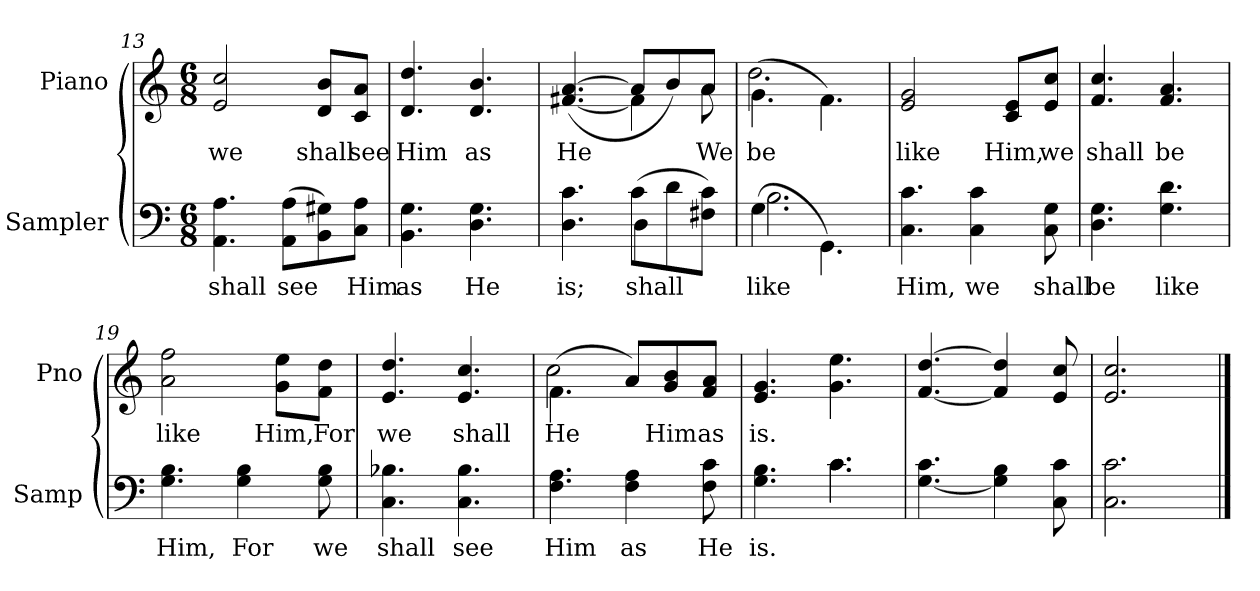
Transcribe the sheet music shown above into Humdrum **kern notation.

**kern	**text	**kern	**text
*part2	*part2	*part1	*part1
*staff2	*staff2	*staff1	*staff1
*I"Sampler	*	*I"Piano	*
*I'Samp	*	*I'Pno	*
*clefF4	*	*clefG2	*
*M6/8	*	*M6/8	*
=13	=13	=13	=13
4.AA 4.A	shall	2e 2cc	we
(8AA\ 8A\L	see	.	.
8BB\ 8G#X\)	.	8d/ 8b/L	shall
8C\ 8A\J	Him	8c/ 8a/J	see
=14	=14	=14	=14
4.BB 4.G	as	4.d 4.dd	Him
4.D 4.G	He	4.d 4.b	as
=15	=15	=15	=15
*^	*	*^	*
4.D 4.c	4.ryy	is;	([4.f#X [4.a	4.ryy	He
(8c\L	4D	shall	8a/L]	4f#]	.
8d\	.	.	8b/)	.	.
8F#X\ 8c\J)	8ryy	.	8a/J	8a	We
=16	=16	=16	=16	=16	=16
(4.G\	2.B	like	(4.g\	2.dd	be
4.GG\)	.	.	4.f\)	.	.
*v	*v	*	*	*	*
*	*	*v	*v	*
=17	=17	=17	=17
4.C 4.c	Him,	2e 2g	like
4C 4c	we	.	.
.	.	8c/ 8e/L	Him,
8C 8G	shall	8e/ 8cc/J	we
=18	=18	=18	=18
4.D 4.G	be	4.f 4.cc	shall
4.G 4.d	like	4.f 4.a	be
=19	=19	=19	=19
4.G 4.B	Him,	2a 2ff	like
4G 4B	For	.	.
.	.	8g\ 8ee\L	Him,
8G 8B	we	8f\ 8dd\J	For
=20	=20	=20	=20
4.C 4.B-X	shall	4.e 4.dd	we
4.C 4.B-	see	4.e 4.cc	shall
=21	=21	=21	=21
*	*	*^	*
4.F 4.A	Him	(4.f\	2cc	He
4F 4A	as	8a/L)	.	.
.	.	8g/ 8b/	4ryy	Him
8F 8c	He	8f/ 8a/J	.	as
*	*	*v	*v	*
=22	=22	=22	=22
*^	*	*	*
4.G 4.B	4.ryy	is.	4.e 4.g	is.
4.c\	4.c	.	4.g 4.ee	.
*v	*v	*	*	*
=23	=23	=23	=23
[4.G 4.c	.	[4.f [4.dd	.
4G] 4B	.	4f] 4dd]	.
8C 8c	.	8e 8cc	.
=24	=24	=24	=24
2.C 2.c	.	2.e 2.cc	.
==	==	==	==
*-	*-	*-	*-
